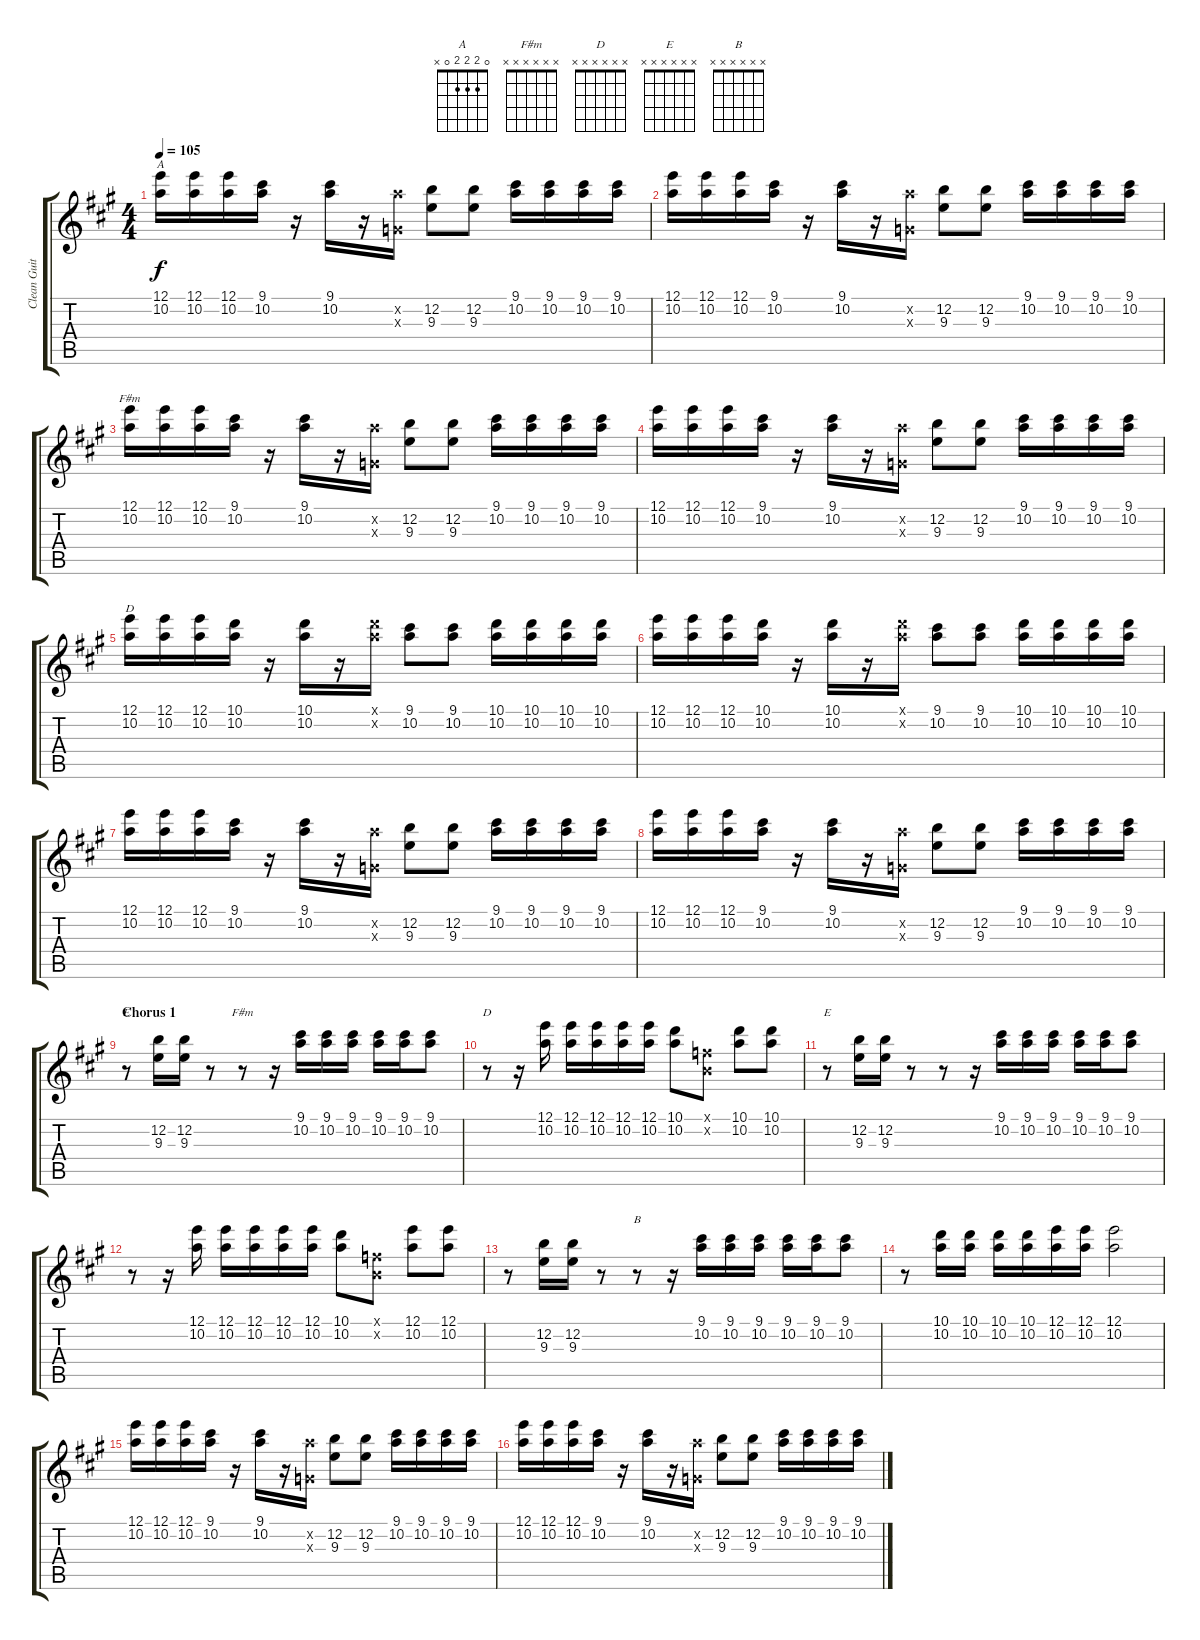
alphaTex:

\track ("Clean Guitar 1" "Clean Guit") {instrument electricguitarclean}
\staff {score tabs}
\tuning (E4 B3 G3 D3 A2 E2) {hide}
\chord ("A" 0 2 2 2 0 x)
\chord ("F#m" 2 2 2 4 4 2) {barre 2}
\chord ("D" 2 3 2 0 x x) {barre 2}
\chord ("E" 0 0 1 2 2 0)
\chord ("F#m" x x x x x x)
\chord ("D" x x x x x x)
\chord ("E" x x x x x x)
\chord ("B" x x x x x x)
\ts (4 4)
\tempo 105
\clef g2
\ks a
(12.1 10.2).16{ch "A" dy f} (12.1 10.2).16 (12.1 10.2).16 (9.1 10.2).16 r.16 (9.1 10.2).16 r.16 (10.2{x} 0.3{x}).16 (12.2 9.3).8 (12.2 9.3).8 (9.1 10.2).16 (9.1 10.2).16 (9.1 10.2).16 (9.1 10.2).16 |
(12.1 10.2).16 (12.1 10.2).16 (12.1 10.2).16 (9.1 10.2).16 r.16 (9.1 10.2).16 r.16 (10.2{x} 0.3{x}).16 (12.2 9.3).8 (12.2 9.3).8 (9.1 10.2).16 (9.1 10.2).16 (9.1 10.2).16 (9.1 10.2).16 |
(12.1 10.2).16{ch "F#m"} (12.1 10.2).16 (12.1 10.2).16 (9.1 10.2).16 r.16 (9.1 10.2).16 r.16 (10.2{x} 0.3{x}).16 (12.2 9.3).8 (12.2 9.3).8 (9.1 10.2).16 (9.1 10.2).16 (9.1 10.2).16 (9.1 10.2).16 |
(12.1 10.2).16 (12.1 10.2).16 (12.1 10.2).16 (9.1 10.2).16 r.16 (9.1 10.2).16 r.16 (10.2{x} 0.3{x}).16 (12.2 9.3).8 (12.2 9.3).8 (9.1 10.2).16 (9.1 10.2).16 (9.1 10.2).16 (9.1 10.2).16 |
(12.1 10.2).16{ch "D"} (12.1 10.2).16 (12.1 10.2).16 (10.1 10.2).16 r.16 (10.1 10.2).16 r.16 (10.1{x} 10.2{x}).16 (9.1 10.2).8 (9.1 10.2).8 (10.1 10.2).16 (10.1 10.2).16 (10.1 10.2).16 (10.1 10.2).16 |
(12.1 10.2).16 (12.1 10.2).16 (12.1 10.2).16 (10.1 10.2).16 r.16 (10.1 10.2).16 r.16 (10.1{x} 10.2{x}).16 (9.1 10.2).8 (9.1 10.2).8 (10.1 10.2).16 (10.1 10.2).16 (10.1 10.2).16 (10.1 10.2).16 |
(12.1 10.2).16 (12.1 10.2).16 (12.1 10.2).16 (9.1 10.2).16 r.16 (9.1 10.2).16 r.16 (10.2{x} 0.3{x}).16 (12.2 9.3).8 (12.2 9.3).8 (9.1 10.2).16 (9.1 10.2).16 (9.1 10.2).16 (9.1 10.2).16 |
(12.1 10.2).16 (12.1 10.2).16 (12.1 10.2).16 (9.1 10.2).16 r.16 (9.1 10.2).16 r.16 (10.2{x} 0.3{x}).16 (12.2 9.3).8 (12.2 9.3).8 (9.1 10.2).16 (9.1 10.2).16 (9.1 10.2).16 (9.1 10.2).16 |
\section ("" "Chorus 1")
r.8{ch "E"} (12.2 9.3).16 (12.2 9.3).16 r.8 r.8{ch "F#m"} r.16 (9.1 10.2).16 (9.1 10.2).16 (9.1 10.2).16 (9.1 10.2).16 (9.1 10.2).16 (9.1 10.2).8 |
r.8{ch "D"} r.16 (12.1 10.2).16 (12.1 10.2).16 (12.1 10.2).16 (12.1 10.2).16 (12.1 10.2).16 (10.1 10.2).8 (1.1{x} 0.2{x}).8 (10.1 10.2).8 (10.1 10.2).8 |
r.8{ch "E"} (12.2 9.3).16 (12.2 9.3).16 r.8 r.8 r.16 (9.1 10.2).16 (9.1 10.2).16 (9.1 10.2).16 (9.1 10.2).16 (9.1 10.2).16 (9.1 10.2).8 |
r.8 r.16 (12.1 10.2).16 (12.1 10.2).16 (12.1 10.2).16 (12.1 10.2).16 (12.1 10.2).16 (10.1 10.2).8 (1.1{x} 0.2{x}).8 (12.1 10.2).8 (12.1 10.2).8 |
r.8 (12.2 9.3).16 (12.2 9.3).16 r.8 r.8{ch "B"} r.16 (9.1 10.2).16 (9.1 10.2).16 (9.1 10.2).16 (9.1 10.2).16 (9.1 10.2).16 (9.1 10.2).8 |
r.8 (10.1 10.2).16 (10.1 10.2).16 (10.1 10.2).16 (10.1 10.2).16 (12.1 10.2).16 (12.1 10.2).16 (12.1 10.2).2 |
(12.1 10.2).16 (12.1 10.2).16 (12.1 10.2).16 (9.1 10.2).16 r.16 (9.1 10.2).16 r.16 (10.2{x} 0.3{x}).16 (12.2 9.3).8 (12.2 9.3).8 (9.1 10.2).16 (9.1 10.2).16 (9.1 10.2).16 (9.1 10.2).16 |
(12.1 10.2).16 (12.1 10.2).16 (12.1 10.2).16 (9.1 10.2).16 r.16 (9.1 10.2).16 r.16 (10.2{x} 0.3{x}).16 (12.2 9.3).8 (12.2 9.3).8 (9.1 10.2).16 (9.1 10.2).16 (9.1 10.2).16 (9.1 10.2).16
